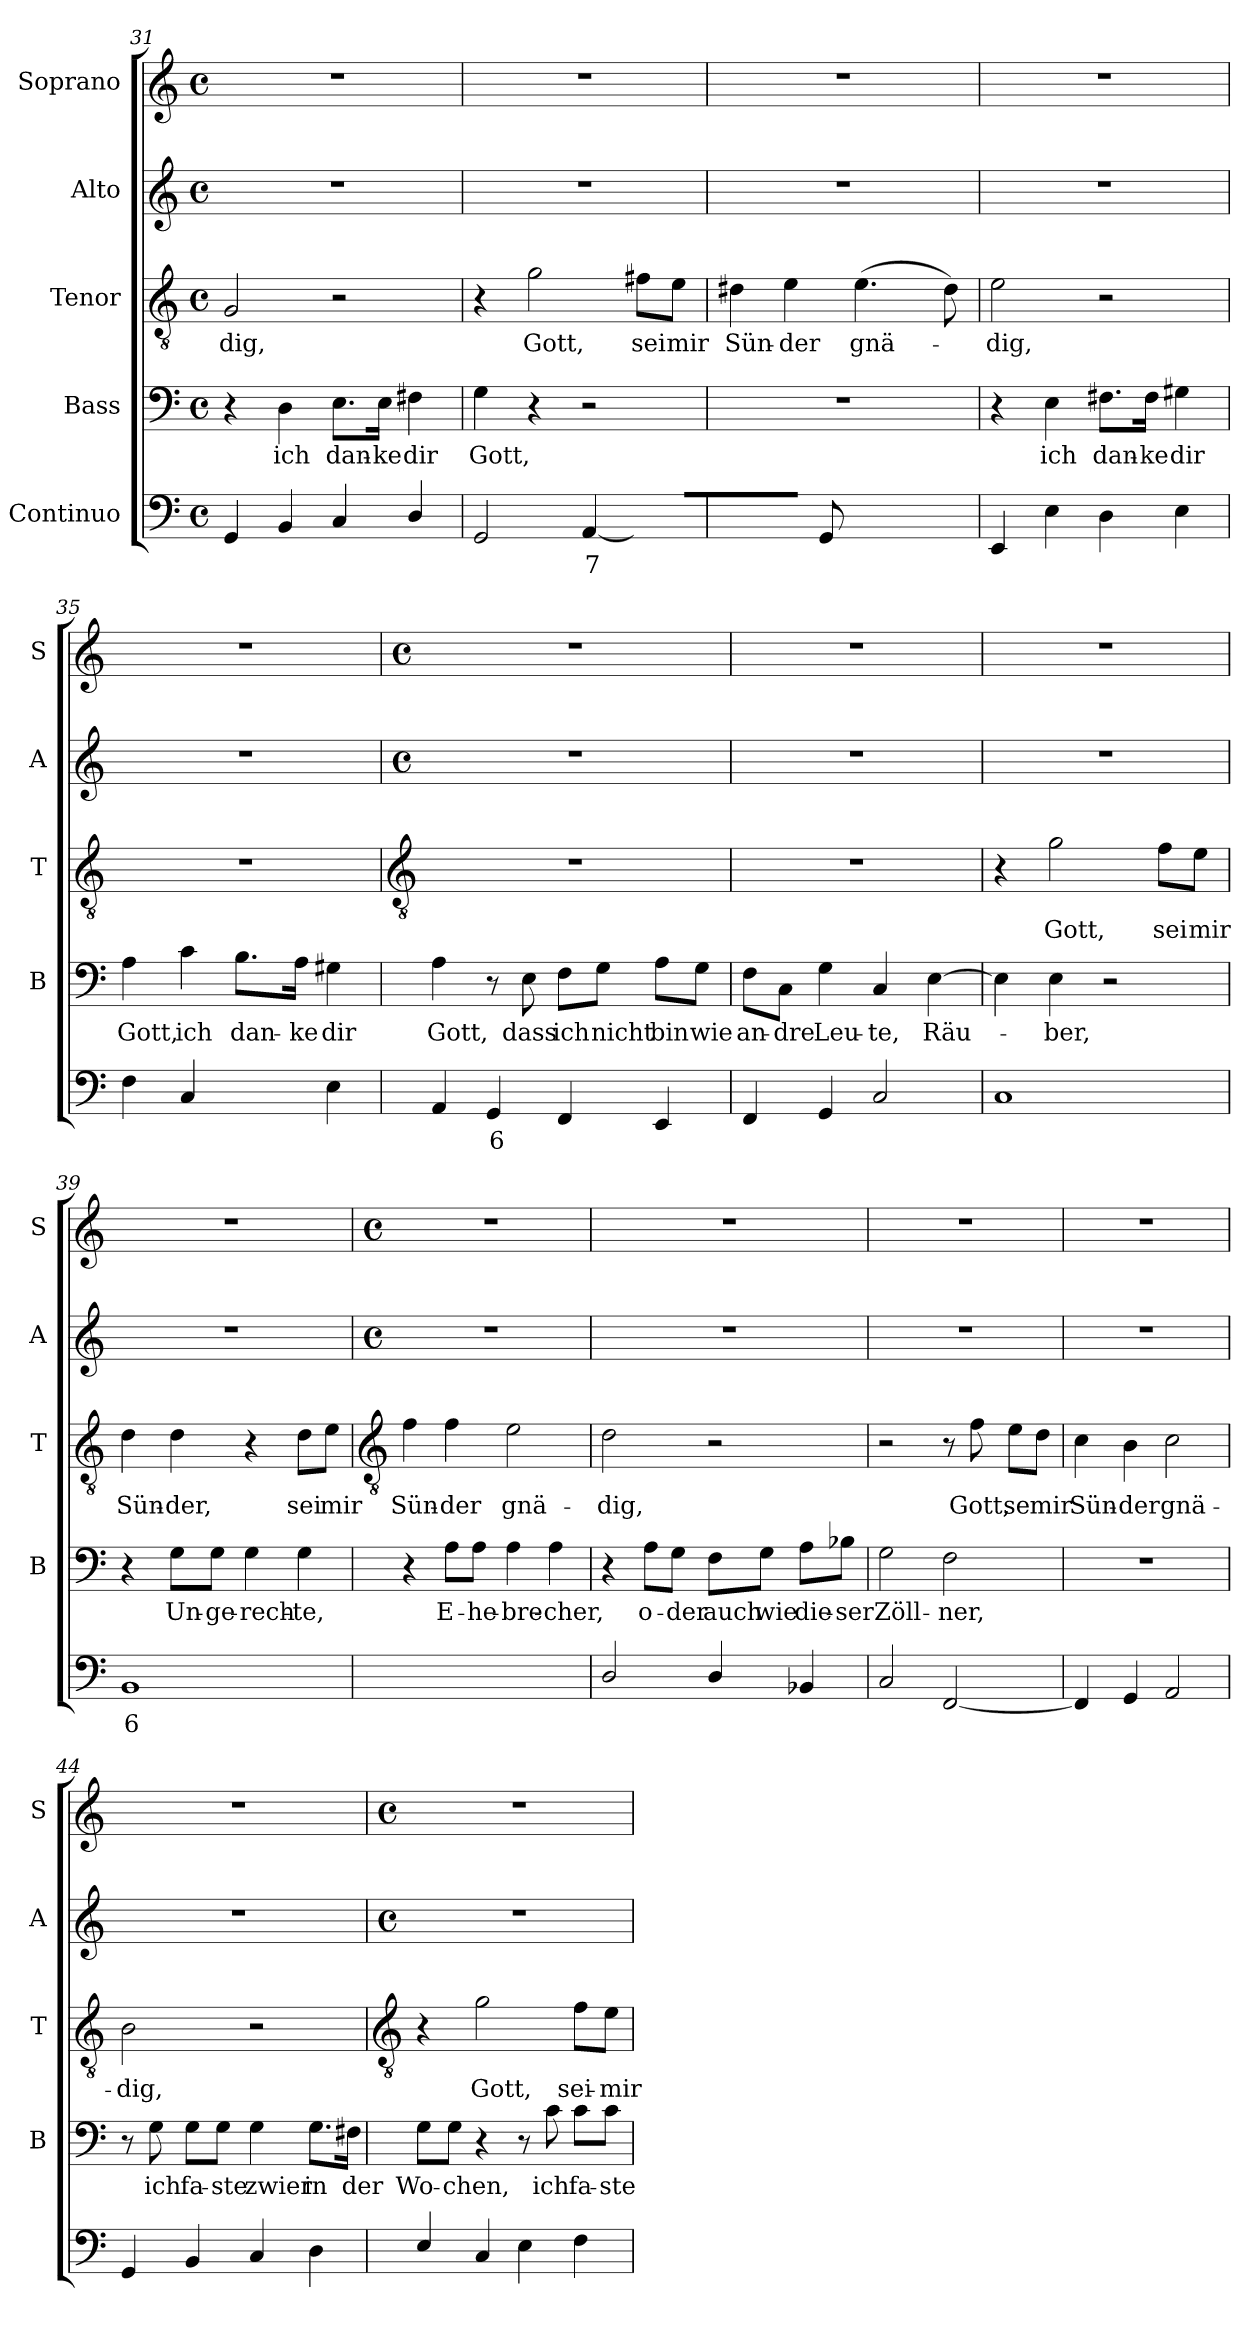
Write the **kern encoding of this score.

**kern	**text	**text	**kern	**text	**kern	**text	**kern	**kern
*part5	*part5	*part5	*part4	*part4	*part3	*part3	*part2	*part1
*staff5	*staff5	*staff5	*staff4	*staff4	*staff3	*staff3	*staff2	*staff1
*I"Continuo	*	*	*I"Bass	*	*I"Tenor	*	*I"Alto	*I"Soprano
*	*	*	*I'B	*	*I'T	*	*I'A	*I'S
!!LO:LB:g=z
*clefF4	*	*	*clefF4	*	*clefGv2	*	*clefG2	*clefG2
*k[]	*	*	*k[]	*	*k[]	*	*k[]	*k[]
*C:	*	*	*C:	*	*C:	*	*C:	*C:
*M4/4	*	*	*M4/4	*	*M4/4	*	*M4/4	*M4/4
*met(c)	*	*	*met(c)	*	*met(c)	*	*met(c)	*met(c)
=31	=31	=31	=31	=31	=31	=31	=31	=31
!	!	!	!	!	!	!LO:LY:b	!	!
4GG	.	.	4r	.	2G	-dig,	1r	1r
!	!	!	!	!LO:LY:b	!	!	!	!
4BB	.	.	4D	ich	.	.	.	.
!	!	!	!	!LO:LY:b	!	!	!	!
4C	.	.	8.E\L	dan-	2r	.	.	.
!	!	!	!	!LO:LY:b	!	!	!	!
.	.	.	16E\Jk	-ke	.	.	.	.
!	!	!	!	!LO:LY:b	!	!	!	!
4D/	.	.	4F#X	dir	.	.	.	.
=32	=32	=32	=32	=32	=32	=32	=32	=32
!	!	!	!	!LO:LY:b	!	!	!	!
2GG	.	.	4G	Gott,	4r	.	1r	1r
!	!	!	!	!	!	!LO:LY:b	!	!
.	.	.	4r	.	2g	Gott,	.	.
!	!LO:LY:b	!	!	!	!	!	!	!
[4AA	7	.	2r	.	.	.	.	.
!	!LO:LY:b	!	!	!	!	!LO:LY:b	!	!
8AAyy_	6	.	.	.	8f#X\L	sei	.	.
!	!LO:LY:b	!	!	!	!	!LO:LY:b	!	!
8AALyy]	5	.	.	.	8e\J	mir	.	.
=33	=33	=33	=33	=33	=33	=33	=33	=33
!	!	!	!	!	!	!LO:LY:b	!	!
[4BByy	.	.	1r	.	4d#X	Sün-	1r	1r
!	!LO:LY:b	!	!	!	!	!LO:LY:b	!	!
8BBJyy]	4	.	.	.	4e	-der	.	.
8GG	.	.	.	.	.	.	.	.
!	!LO:LY:b	!	!	!	!	!LO:LY:b	!	!
[4BByy	4	.	.	.	(>4.e	gnä-	.	.
4BByy]	.	.	.	.	.	.	.	.
.	.	.	.	.	8d#)	.	.	.
=34	=34	=34	=34	=34	=34	=34	=34	=34
!	!	!	!	!	!	!LO:LY:b	!	!
4EE	.	.	4r	.	2e	dig,	1r	1r
!	!	!	!	!LO:LY:b	!	!	!	!
4E\	.	.	4E	ich	.	.	.	.
!	!	!	!	!LO:LY:b	!	!	!	!
4D	.	.	8.F#X\L	dan-	2r	.	.	.
!	!	!	!	!LO:LY:b	!	!	!	!
.	.	.	16F#\Jk	-ke	.	.	.	.
!	!	!	!	!LO:LY:b	!	!	!	!
4E	.	.	4G#X	dir	.	.	.	.
=35	=35	=35	=35	=35	=35	=35	=35	=35
!	!	!	!	!LO:LY:b	!	!	!	!
4F	.	.	4A	Gott,	1r	.	1r	1r
!	!	!	!	!LO:LY:b	!	!	!	!
4C	.	.	4c	ich	.	.	.	.
!	!LO:LY:b	!	!	!LO:LY:b	!	!	!	!
[8D\yy	6	.	8.B\L	dan-	.	.	.	.
!	!LO:LY:b	!	!	!	!	!	!	!
8DLyy]	5	.	.	.	.	.	.	.
!	!	!	!	!LO:LY:b	!	!	!	!
.	.	.	16A\Jk	-ke	.	.	.	.
!	!	!	!	!LO:LY:b	!	!	!	!
4E\	.	.	4G#X	dir	.	.	.	.
!!LO:LB:g=z
=36	=36	=36	=36	=36	=36	=36	=36	=36
*	*	*	*	*	*clefGv2	*	*	*
*	*	*	*	*	*	*	*M4/4	*M4/4
*	*	*	*	*	*	*	*met(c)	*met(c)
!	!	!	!	!LO:LY:b	!	!	!	!
4AA	.	.	4A	Gott,	1r	.	1r	1r
!	!LO:LY:b	!	!	!	!	!	!	!
4GG	6	.	8r	.	.	.	.	.
!	!	!	!	!LO:LY:b	!	!	!	!
.	.	.	8E	dass	.	.	.	.
!	!	!	!	!LO:LY:b	!	!	!	!
4FF	.	.	8F\L	ich	.	.	.	.
!	!	!	!	!LO:LY:b	!	!	!	!
.	.	.	8G\J	nicht	.	.	.	.
!	!	!	!	!LO:LY:b	!	!	!	!
4EE	.	.	8A\L	bin	.	.	.	.
!	!	!	!	!LO:LY:b	!	!	!	!
.	.	.	8G\J	wie	.	.	.	.
=37	=37	=37	=37	=37	=37	=37	=37	=37
!	!	!	!	!LO:LY:b	!	!	!	!
4FF	.	.	8F\L	an-	1r	.	1r	1r
!	!	!	!	!LO:LY:b	!	!	!	!
.	.	.	8C\J	-dre	.	.	.	.
!	!	!	!	!LO:LY:b	!	!	!	!
4GG	.	.	4G	Leu-	.	.	.	.
!	!	!	!	!LO:LY:b	!	!	!	!
2C	.	.	4C	-te,	.	.	.	.
!	!	!	!	!LO:LY:b	!	!	!	!
.	.	.	[4E	Räu-	.	.	.	.
=38	=38	=38	=38	=38	=38	=38	=38	=38
1C	.	.	4E]	.	4r	.	1r	1r
!	!	!	!	!LO:LY:b	!	!LO:LY:b	!	!
.	.	.	4E	ber,	2g	Gott,	.	.
.	.	.	2r	.	.	.	.	.
!	!	!	!	!	!	!LO:LY:b	!	!
.	.	.	.	.	8f\L	sei	.	.
!	!	!	!	!	!	!LO:LY:b	!	!
.	.	.	.	.	8e\J	mir	.	.
=39	=39	=39	=39	=39	=39	=39	=39	=39
!	!LO:LY:b	!	!	!	!	!LO:LY:b	!	!
1BB	6	.	4r	.	4d	Sün-	1r	1r
!	!	!	!	!LO:LY:b	!	!LO:LY:b	!	!
.	.	.	8G\L	Un-	4d	-der,	.	.
!	!	!	!	!LO:LY:b	!	!	!	!
.	.	.	8G\J	-ge-	.	.	.	.
!	!	!	!	!LO:LY:b	!	!	!	!
.	.	.	4G	-rech-	4r	.	.	.
!	!	!	!	!LO:LY:b	!	!LO:LY:b	!	!
.	.	.	4G	-te,	8d\L	sei	.	.
!	!	!	!	!	!	!LO:LY:b	!	!
.	.	.	.	.	8e\J	mir	.	.
!!LO:LB:g=z
=40	=40	=40	=40	=40	=40	=40	=40	=40
*	*	*	*	*	*clefGv2	*	*	*
*	*	*	*	*	*	*	*M4/4	*M4/4
*	*	*	*	*	*	*	*met(c)	*met(c)
!	!	!	!	!	!	!LO:LY:b	!	!
[4AAyy	.	.	4r	.	4f	Sün-	1r	1r
!	!LO:LY:b	!LO:LY:b	!	!LO:LY:b	!	!LO:LY:b	!	!
4AAyy]	6	4	8A\L	E-	4f	-der	.	.
!	!	!	!	!LO:LY:b	!	!	!	!
.	.	.	8A\J	-he-	.	.	.	.
!	!LO:LY:b	!LO:LY:b	!	!LO:LY:b	!	!LO:LY:b	!	!
[4AAyy	5	4	4A	-bre-	2e	gnä-	.	.
!	!	!	!	!LO:LY:b	!	!	!	!
4AAyy]	.	.	4A	-cher,	.	.	.	.
=41	=41	=41	=41	=41	=41	=41	=41	=41
!	!	!	!	!	!	!LO:LY:b	!	!
2D/	.	.	4r	.	2d	-dig,	1r	1r
!	!	!	!	!LO:LY:b	!	!	!	!
.	.	.	8A\L	o-	.	.	.	.
!	!	!	!	!LO:LY:b	!	!	!	!
.	.	.	8G\J	-der	.	.	.	.
!	!	!	!	!LO:LY:b	!	!	!	!
4D/	.	.	8F\L	auch	2r	.	.	.
!	!	!	!	!LO:LY:b	!	!	!	!
.	.	.	8G\J	wie	.	.	.	.
!	!	!	!	!LO:LY:b	!	!	!	!
4BB-X	.	.	8A\L	die-	.	.	.	.
!	!	!	!	!LO:LY:b	!	!	!	!
.	.	.	8B-X\J	-ser	.	.	.	.
=42	=42	=42	=42	=42	=42	=42	=42	=42
!	!	!	!	!LO:LY:b	!	!	!	!
2C	.	.	2G	Zöll-	2r	.	1r	1r
!	!	!	!	!LO:LY:b	!	!	!	!
[2FF	.	.	2F	-ner,	8r	.	.	.
!	!	!	!	!	!	!LO:LY:b	!	!
.	.	.	.	.	8f	Gott,	.	.
!	!	!	!	!	!	!LO:LY:b	!	!
.	.	.	.	.	8e\L	se	.	.
!	!	!	!	!	!	!LO:LY:b	!	!
.	.	.	.	.	8d\J	mir	.	.
=43	=43	=43	=43	=43	=43	=43	=43	=43
!	!	!	!	!	!	!LO:LY:b	!	!
4FF]	.	.	1r	.	4c\	Sün-	1r	1r
!	!	!	!	!	!	!LO:LY:b	!	!
4GG	.	.	.	.	4B	-der	.	.
!	!	!	!	!	!	!LO:LY:b	!	!
2AA	.	.	.	.	2c\	gnä-	.	.
=44	=44	=44	=44	=44	=44	=44	=44	=44
!	!	!	!	!	!	!LO:LY:b	!	!
4GG	.	.	8r	.	2B	-dig,	1r	1r
!	!	!	!	!LO:LY:b	!	!	!	!
.	.	.	8G	ich	.	.	.	.
!	!	!	!	!LO:LY:b	!	!	!	!
4BB	.	.	8G\L	fa-	.	.	.	.
!	!	!	!	!LO:LY:b	!	!	!	!
.	.	.	8G\J	-ste	.	.	.	.
!	!	!	!	!LO:LY:b	!	!	!	!
4C	.	.	4G	zwier	2r	.	.	.
!	!	!	!	!LO:LY:b	!	!	!	!
4D	.	.	8.G\L	in	.	.	.	.
!	!	!	!	!LO:LY:b	!	!	!	!
.	.	.	16F#X\Jk	der	.	.	.	.
!!LO:LB:g=z
=45	=45	=45	=45	=45	=45	=45	=45	=45
*	*	*	*	*	*clefGv2	*	*	*
*	*	*	*	*	*	*	*M4/4	*M4/4
*	*	*	*	*	*	*	*met(c)	*met(c)
!	!	!	!	!LO:LY:b	!	!	!	!
4E/	.	.	8G\L	Wo-	4r	.	1r	1r
!	!	!	!	!LO:LY:b	!	!	!	!
.	.	.	8G\J	-chen,	.	.	.	.
!	!	!	!	!	!	!LO:LY:b	!	!
4C	.	.	4r	.	2g	Gott,	.	.
4E	.	.	8r	.	.	.	.	.
!	!	!	!	!LO:LY:b	!	!	!	!
.	.	.	8c	ich	.	.	.	.
!	!	!	!	!LO:LY:b	!	!LO:LY:b	!	!
4F	.	.	8c\L	fa-	8f\L	sei-	.	.
!	!	!	!	!LO:LY:b	!	!LO:LY:b	!	!
.	.	.	8c\J	-ste	8e\J	-mir	.	.
=	=	=	=	=	=	=	=	=
*-	*-	*-	*-	*-	*-	*-	*-	*-
